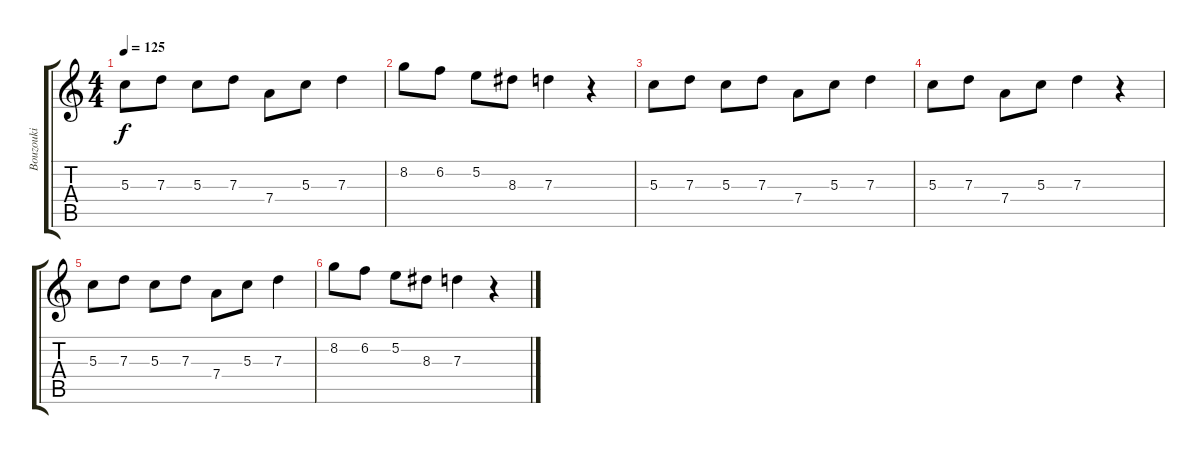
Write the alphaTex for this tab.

\track ("Bouzouki" "Bouzouki") {instrument electricguitarclean}
\staff {score tabs}
\tuning (E4 B3 G3 D3 A2 E2) {hide}
\ts (4 4)
\tempo 125
\clef g2
\ks c
5.3.8{dy f} 7.3.8 5.3.8 7.3.8 7.4.8 5.3.8 7.3.4 |
8.2.8 6.2.8 5.2.8 8.3.8 7.3.4 r.4 |
5.3.8 7.3.8 5.3.8 7.3.8 7.4.8 5.3.8 7.3.4 |
5.3.8 7.3.8 7.4.8 5.3.8 7.3.4 r.4 |
5.3.8 7.3.8 5.3.8 7.3.8 7.4.8 5.3.8 7.3.4 |
8.2.8 6.2.8 5.2.8 8.3.8 7.3.4 r.4
